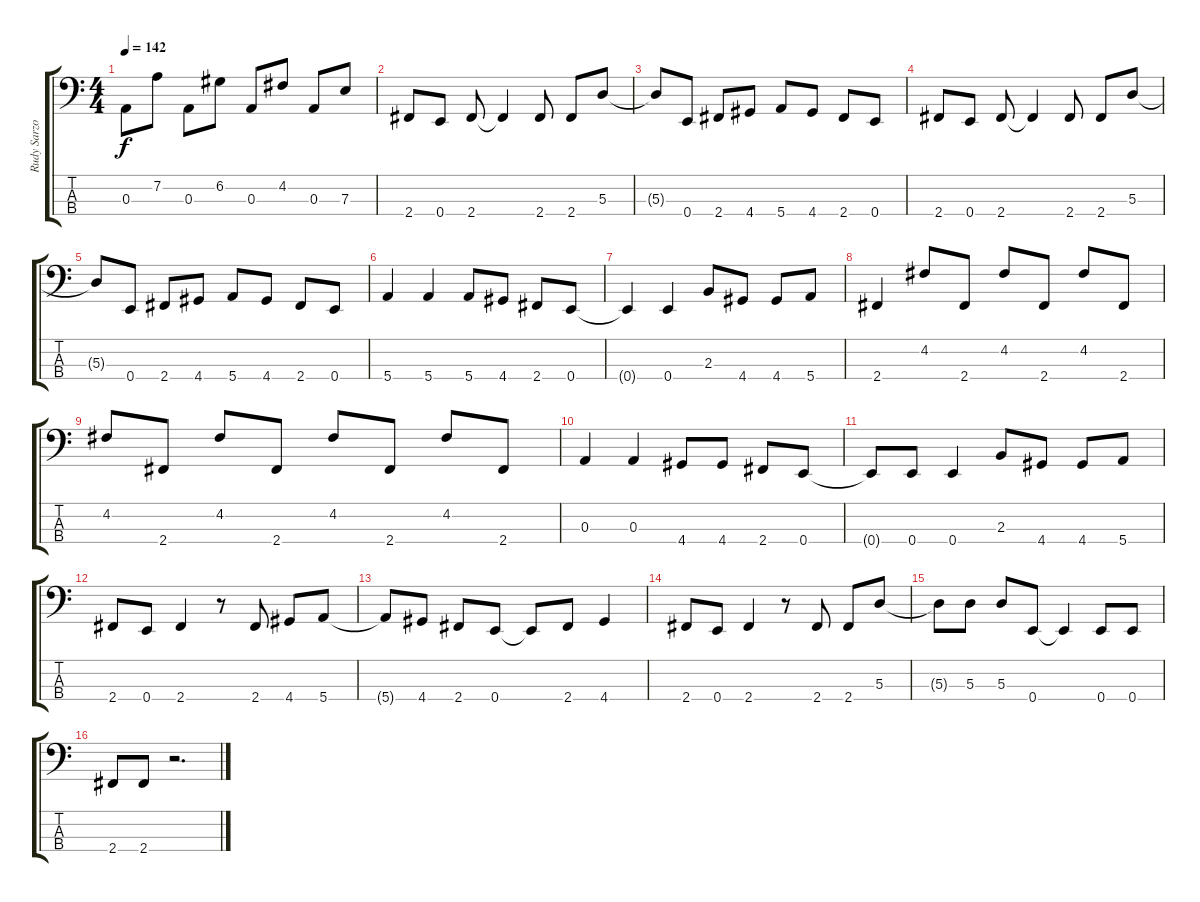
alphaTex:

\track ("Rudy Sarzo" "Rudy Sarzo") {instrument electricbassfinger}
\staff {score tabs}
\tuning (G2 D2 A1 E1) {hide}
\ts (4 4)
\tempo 142
\clef f4
\ks c
0.3.8{dy f} 7.2.8 0.3.8 6.2.8 0.3.8 4.2.8 0.3.8 7.3.8 |
2.4.8 0.4.8 2.4.8 2.4{t}.4 2.4.8 2.4.8 5.3.8 |
5.3{t}.8 0.4.8 2.4.8 4.4.8 5.4.8 4.4.8 2.4.8 0.4.8 |
2.4.8 0.4.8 2.4.8 2.4{t}.4 2.4.8 2.4.8 5.3.8 |
5.3{t}.8 0.4.8 2.4.8 4.4.8 5.4.8 4.4.8 2.4.8 0.4.8 |
5.4.4 5.4.4 5.4.8 4.4.8 2.4.8 0.4.8 |
0.4{t}.4 0.4.4 2.3.8 4.4.8 4.4.8 5.4.8 |
2.4.4 4.2.8 2.4.8 4.2.8 2.4.8 4.2.8 2.4.8 |
4.2.8 2.4.8 4.2.8 2.4.8 4.2.8 2.4.8 4.2.8 2.4.8 |
0.3.4 0.3.4 4.4.8 4.4.8 2.4.8 0.4.8 |
0.4{t}.8 0.4.8 0.4.4 2.3.8 4.4.8 4.4.8 5.4.8 |
2.4.8 0.4.8 2.4.4 r.8 2.4.8 4.4.8 5.4.8 |
5.4{t}.8 4.4.8 2.4.8 0.4.8 0.4{t}.8 2.4.8 4.4.4 |
2.4.8 0.4.8 2.4.4 r.8 2.4.8 2.4.8 5.3.8 |
5.3{t}.8 5.3.8 5.3.8 0.4.8 0.4{t}.4 0.4.8 0.4.8 |
2.4.8 2.4.8 r.2{d}
